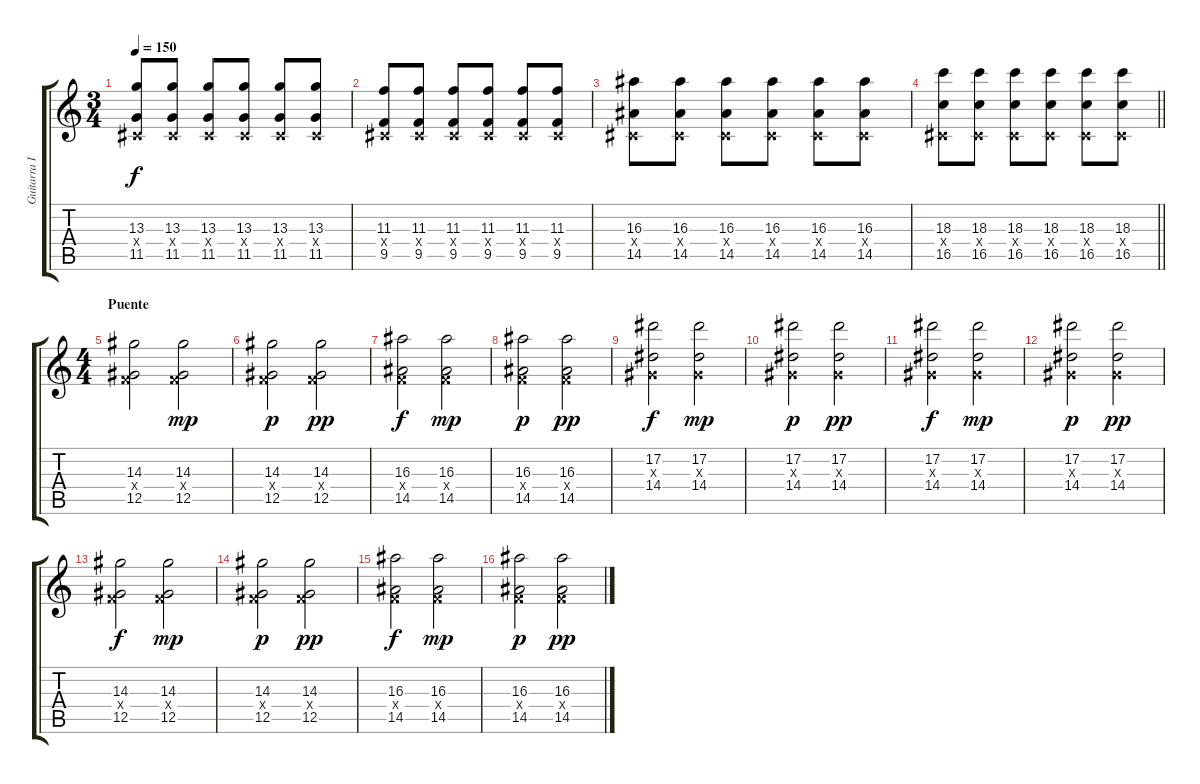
\track ("Guitarra I" "Guitarra I") {instrument distortionguitar}
\staff {score tabs}
\tuning (Eb4 Bb3 Gb3 Db3 Ab2 Db2) {hide}
\ts (3 4)
\tempo 150
\clef g2
\ks c
(13.3 0.4{x} 11.5).8{dy f} (13.3 0.4{x} 11.5).8 (13.3 0.4{x} 11.5).8 (13.3 0.4{x} 11.5).8 (13.3 0.4{x} 11.5).8 (13.3 0.4{x} 11.5).8 |
(11.3 0.4{x} 9.5).8 (11.3 0.4{x} 9.5).8 (11.3 0.4{x} 9.5).8 (11.3 0.4{x} 9.5).8 (11.3 0.4{x} 9.5).8 (11.3 0.4{x} 9.5).8 |
(16.3 0.4{x} 14.5).8 (16.3 0.4{x} 14.5).8 (16.3 0.4{x} 14.5).8 (16.3 0.4{x} 14.5).8 (16.3 0.4{x} 14.5).8 (16.3 0.4{x} 14.5).8 |
\barLineRight lightlight
(18.3 0.4{x} 16.5).8 (18.3 0.4{x} 16.5).8 (18.3 0.4{x} 16.5).8 (18.3 0.4{x} 16.5).8 (18.3 0.4{x} 16.5).8 (18.3 0.4{x} 16.5).8 |
\ts (4 4)
\section ("" "Puente")
(14.3 4.4{x} 12.5).2 (14.3 4.4{x} 12.5).2{dy mp} |
(14.3 4.4{x} 12.5).2{dy p} (14.3 4.4{x} 12.5).2{dy pp} |
(16.3 4.4{x} 14.5).2{dy f} (16.3 4.4{x} 14.5).2{dy mp} |
(16.3 4.4{x} 14.5).2{dy p} (16.3 4.4{x} 14.5).2{dy pp} |
(17.2 2.3{x} 14.4).2{dy f} (17.2 2.3{x} 14.4).2{dy mp} |
(17.2 2.3{x} 14.4).2{dy p} (17.2 2.3{x} 14.4).2{dy pp} |
(17.2 2.3{x} 14.4).2{dy f} (17.2 2.3{x} 14.4).2{dy mp} |
(17.2 2.3{x} 14.4).2{dy p} (17.2 2.3{x} 14.4).2{dy pp} |
(14.3 4.4{x} 12.5).2{dy f} (14.3 4.4{x} 12.5).2{dy mp} |
(14.3 4.4{x} 12.5).2{dy p} (14.3 4.4{x} 12.5).2{dy pp} |
(16.3 4.4{x} 14.5).2{dy f} (16.3 4.4{x} 14.5).2{dy mp} |
(16.3 4.4{x} 14.5).2{dy p} (16.3 4.4{x} 14.5).2{dy pp}
